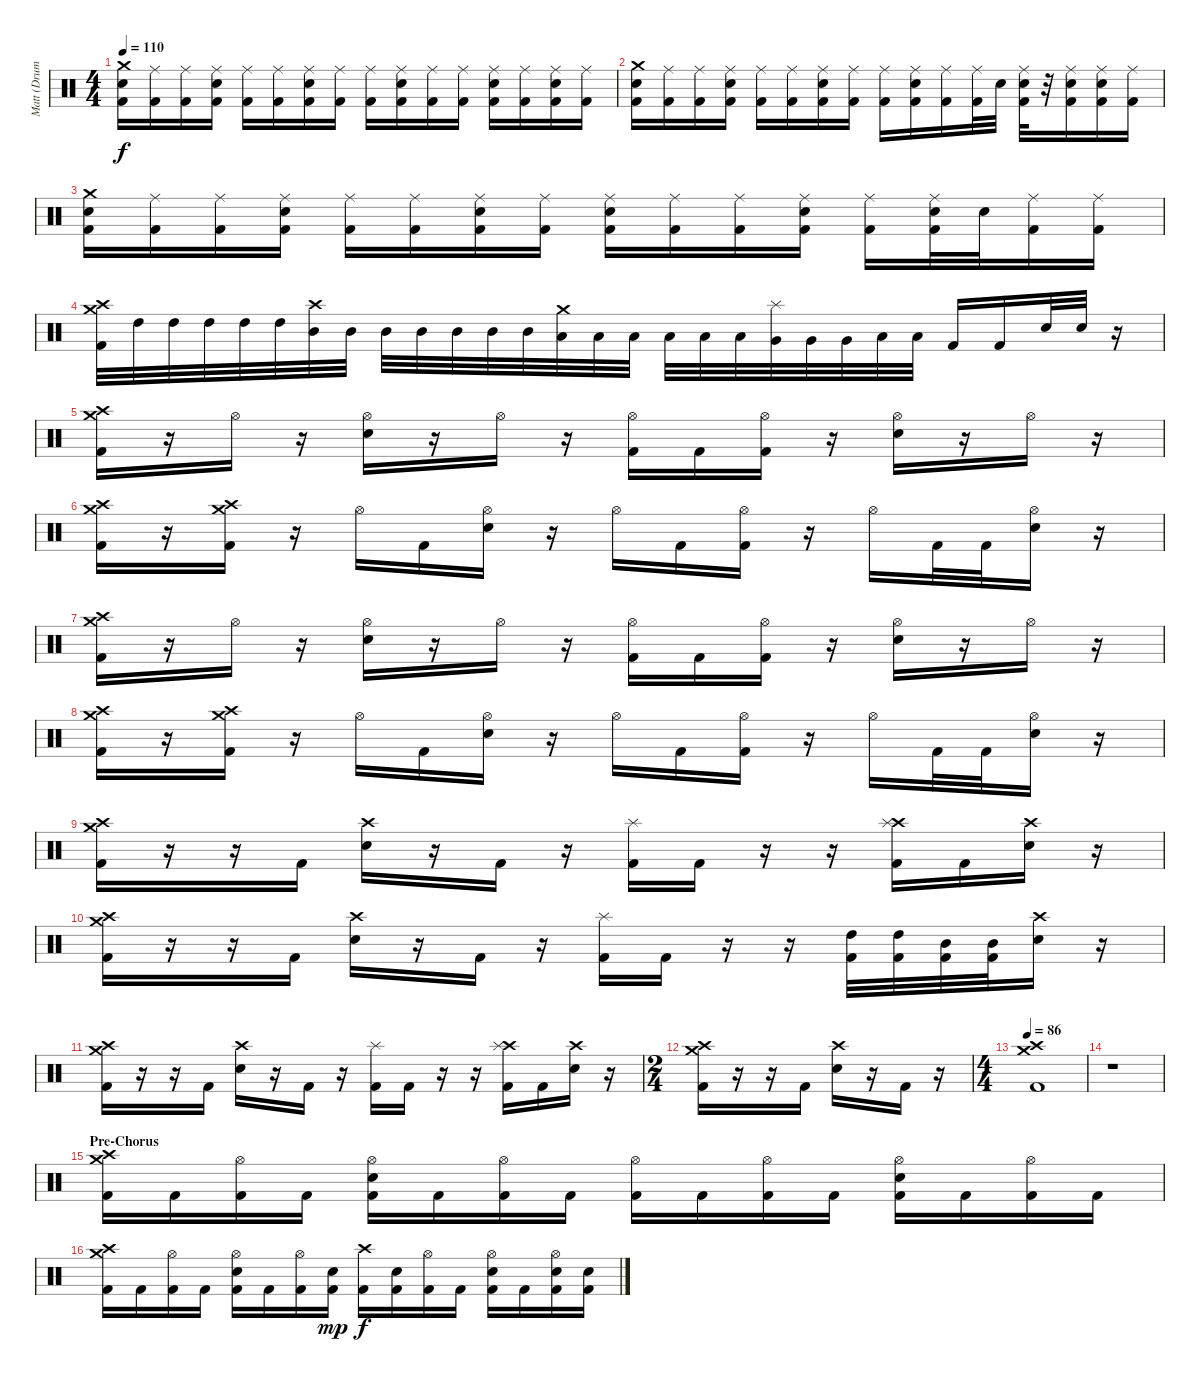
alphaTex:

\track ("Matt (Drums)" "Matt (Drum") {instrument percussion}
\staff {score}
\articulation defaults
\ts (4 4)
\tempo 110
\clef neutral
\ks c
("Crash medium (hit)" "Electric Snare (hit)" "Kick (hit) 2").16{dy f} ("Ride (middle)" "Kick (hit) 2").16 ("Ride (middle)" "Kick (hit) 2").16 ("Ride (middle)" "Electric Snare (hit)" "Kick (hit) 2").16 ("Ride (middle)" "Kick (hit) 2").16 ("Ride (middle)" "Kick (hit) 2").16 ("Ride (middle)" "Electric Snare (hit)" "Kick (hit) 2").16 ("Ride (middle)" "Kick (hit) 2").16 ("Ride (middle)" "Kick (hit) 2").16 ("Ride (middle)" "Electric Snare (hit)" "Kick (hit) 2").16 ("Ride (middle)" "Kick (hit) 2").16 ("Ride (middle)" "Kick (hit) 2").16 ("Ride (middle)" "Electric Snare (hit)" "Kick (hit) 2").16 ("Ride (middle)" "Kick (hit) 2").16 ("Ride (middle)" "Electric Snare (hit)" "Kick (hit) 2").16 ("Ride (middle)" "Kick (hit) 2").16 |
("Crash medium (hit)" "Electric Snare (hit)" "Kick (hit) 2").16 ("Ride (middle)" "Kick (hit) 2").16 ("Ride (middle)" "Kick (hit) 2").16 ("Ride (middle)" "Electric Snare (hit)" "Kick (hit) 2").16 ("Ride (middle)" "Kick (hit) 2").16 ("Ride (middle)" "Kick (hit) 2").16 ("Ride (middle)" "Electric Snare (hit)" "Kick (hit) 2").16 ("Ride (middle)" "Kick (hit) 2").16 ("Ride (middle)" "Kick (hit) 2").16 ("Ride (middle)" "Electric Snare (hit)" "Kick (hit) 2").16 ("Ride (middle)" "Kick (hit) 2").16 ("Ride (middle)" "Kick (hit) 2").32 "Electric Snare (hit)".32 ("Ride (middle)" "Electric Snare (hit)" "Kick (hit) 2").32 r.32 ("Ride (middle)" "Electric Snare (hit)" "Kick (hit) 2").16 ("Ride (middle)" "Electric Snare (hit)" "Kick (hit) 2").16 ("Ride (middle)" "Kick (hit) 2").16 |
("Crash medium (hit)" "Electric Snare (hit)" "Kick (hit) 2").16 ("Ride (middle)" "Kick (hit) 2").16 ("Ride (middle)" "Kick (hit) 2").16 ("Ride (middle)" "Electric Snare (hit)" "Kick (hit) 2").16 ("Ride (middle)" "Kick (hit) 2").16 ("Ride (middle)" "Kick (hit) 2").16 ("Ride (middle)" "Electric Snare (hit)" "Kick (hit) 2").16 ("Ride (middle)" "Kick (hit) 2").16 ("Ride (middle)" "Electric Snare (hit)" "Kick (hit) 2").16 ("Ride (middle)" "Kick (hit) 2").16 ("Ride (middle)" "Kick (hit) 2").16 ("Ride (middle)" "Electric Snare (hit)" "Kick (hit) 2").16 ("Ride (middle)" "Kick (hit) 2").16 ("Ride (middle)" "Electric Snare (hit)" "Kick (hit) 2").32 "Electric Snare (hit)".32 ("Ride (middle)" "Kick (hit) 2").16 ("Ride (middle)" "Kick (hit) 2").16 |
("Crash medium (hit)" "Crash high (hit)" "Kick (hit) 2").32 "High Tom (hit)".32 "High Tom (hit)".32 "High Tom (hit)".32 "High Tom (hit)".32 "High Tom (hit)".32 ("Crash high (hit)" "Mid Tom (hit)").32 "Mid Tom (hit)".32 "Mid Tom (hit)".32 "Mid Tom (hit)".32 "Mid Tom (hit)".32 "Mid Tom (hit)".32 "Mid Tom (hit)".32 ("Crash medium (hit)" "Low Tom (hit)").32 "Low Tom (hit)".32 "Low Tom (hit)".32 "Low Tom (hit)".32 "Low Tom (hit)".32 "Low Tom (hit)".32 ("Splash (hit)" "Very Low Tom (hit)").32 "Very Low Tom (hit)".32 "Very Low Tom (hit)".32 "Low Floor Tom (hit)".32 "Low Floor Tom (hit)".32 "Kick (hit) 2".16 "Kick (hit) 2".16 "Electric Snare (hit)".32 "Electric Snare (hit)".32 r.16 |
("Crash medium (hit)" "Crash high (hit)" "Kick (hit) 2").16 r.16 "Hi-Hat (open)".16 r.16 ("Hi-Hat (open)" "Electric Snare (hit)").16 r.16 "Hi-Hat (open)".16 r.16 ("Hi-Hat (open)" "Kick (hit) 2").16 "Kick (hit) 2".16 ("Hi-Hat (open)" "Kick (hit) 2").16 r.16 ("Hi-Hat (open)" "Electric Snare (hit)").16 r.16 "Hi-Hat (open)".16 r.16 |
("Crash medium (hit)" "Crash high (hit)" "Kick (hit) 2").16 r.16 ("Crash medium (hit)" "Crash high (hit)" "Kick (hit) 2").16 r.16 "Hi-Hat (open)".16 "Kick (hit) 2".16 ("Hi-Hat (open)" "Electric Snare (hit)").16 r.16 "Hi-Hat (open)".16 "Kick (hit) 2".16 ("Hi-Hat (open)" "Kick (hit) 2").16 r.16 "Hi-Hat (open)".16 "Kick (hit) 2".32 "Kick (hit) 2".32 ("Hi-Hat (open)" "Electric Snare (hit)").16 r.16 |
("Crash medium (hit)" "Crash high (hit)" "Kick (hit) 2").16 r.16 "Hi-Hat (open)".16 r.16 ("Hi-Hat (open)" "Electric Snare (hit)").16 r.16 "Hi-Hat (open)".16 r.16 ("Hi-Hat (open)" "Kick (hit) 2").16 "Kick (hit) 2".16 ("Hi-Hat (open)" "Kick (hit) 2").16 r.16 ("Hi-Hat (open)" "Electric Snare (hit)").16 r.16 "Hi-Hat (open)".16 r.16 |
("Crash medium (hit)" "Crash high (hit)" "Kick (hit) 2").16 r.16 ("Crash medium (hit)" "Crash high (hit)" "Kick (hit) 2").16 r.16 "Hi-Hat (open)".16 "Kick (hit) 2".16 ("Hi-Hat (open)" "Electric Snare (hit)").16 r.16 "Hi-Hat (open)".16 "Kick (hit) 2".16 ("Hi-Hat (open)" "Kick (hit) 2").16 r.16 "Hi-Hat (open)".16 "Kick (hit) 2".32 "Kick (hit) 2".32 ("Hi-Hat (open)" "Electric Snare (hit)").16 r.16 |
("Crash medium (hit)" "Crash high (hit)" "Kick (hit) 2").16 r.16 r.16 "Kick (hit) 2".16 ("Crash high (hit)" "Electric Snare (hit)").16 r.16 "Kick (hit) 2".16 r.16 ("Splash (hit)" "Kick (hit) 2").16 "Kick (hit) 2".16 r.16 r.16 ("Crash high (hit)" "Splash (hit)" "Kick (hit) 2").16 "Kick (hit) 2".16 ("Crash high (hit)" "Electric Snare (hit)").16 r.16 |
("Crash medium (hit)" "Crash high (hit)" "Kick (hit) 2").16 r.16 r.16 "Kick (hit) 2".16 ("Crash high (hit)" "Electric Snare (hit)").16 r.16 "Kick (hit) 2".16 r.16 ("Splash (hit)" "Kick (hit) 2").16 "Kick (hit) 2".16 r.16 r.16 ("High Tom (hit)" "Kick (hit) 2").32 ("High Tom (hit)" "Kick (hit) 2").32 ("Mid Tom (hit)" "Kick (hit) 2").32 ("Mid Tom (hit)" "Kick (hit) 2").32 ("Crash high (hit)" "Electric Snare (hit)").16 r.16 |
("Crash medium (hit)" "Crash high (hit)" "Kick (hit) 2").16 r.16 r.16 "Kick (hit) 2".16 ("Crash high (hit)" "Electric Snare (hit)").16 r.16 "Kick (hit) 2".16 r.16 ("Splash (hit)" "Kick (hit) 2").16 "Kick (hit) 2".16 r.16 r.16 ("Crash high (hit)" "Splash (hit)" "Kick (hit) 2").16 "Kick (hit) 2".16 ("Crash high (hit)" "Electric Snare (hit)").16 r.16 |
\ts (2 4)
("Crash medium (hit)" "Crash high (hit)" "Kick (hit) 2").16 r.16 r.16 "Kick (hit) 2".16 ("Crash high (hit)" "Electric Snare (hit)").16 r.16 "Kick (hit) 2".16 r.16 |
\ts (4 4)
\tempo 86
("Crash medium (hit)" "Crash high (hit)" "Kick (hit) 2").1 |
r.1 |
\section ("" "Pre-Chorus")
("Crash medium (hit)" "Crash high (hit)" "Kick (hit) 2").16 "Kick (hit) 2".16 ("Hi-Hat (open)" "Kick (hit) 2").16 "Kick (hit) 2".16 ("Hi-Hat (open)" "Electric Snare (hit)" "Kick (hit) 2").16 "Kick (hit) 2".16 ("Hi-Hat (open)" "Kick (hit) 2").16 "Kick (hit) 2".16 ("Hi-Hat (open)" "Kick (hit) 2").16 "Kick (hit) 2".16 ("Hi-Hat (open)" "Kick (hit) 2").16 "Kick (hit) 2".16 ("Hi-Hat (open)" "Electric Snare (hit)" "Kick (hit) 2").16 "Kick (hit) 2".16 ("Hi-Hat (open)" "Kick (hit) 2").16 "Kick (hit) 2".16 |
("Crash medium (hit)" "Crash high (hit)" "Kick (hit) 2").16 "Kick (hit) 2".16 ("Hi-Hat (open)" "Kick (hit) 2").16 "Kick (hit) 2".16 ("Hi-Hat (open)" "Electric Snare (hit)" "Kick (hit) 2").16 "Kick (hit) 2".16 ("Hi-Hat (open)" "Kick (hit) 2").16 ("Electric Snare (hit)" "Kick (hit) 2").16{dy mp} ("Crash high (hit)" "Kick (hit) 2").16{dy f} ("Electric Snare (hit)" "Kick (hit) 2").16 ("Hi-Hat (open)" "Kick (hit) 2").16 "Kick (hit) 2".16 ("Hi-Hat (open)" "Electric Snare (hit)" "Kick (hit) 2").16 "Kick (hit) 2".16 ("Hi-Hat (open)" "Electric Snare (hit)" "Kick (hit) 2").16 ("Electric Snare (hit)" "Kick (hit) 2").16
